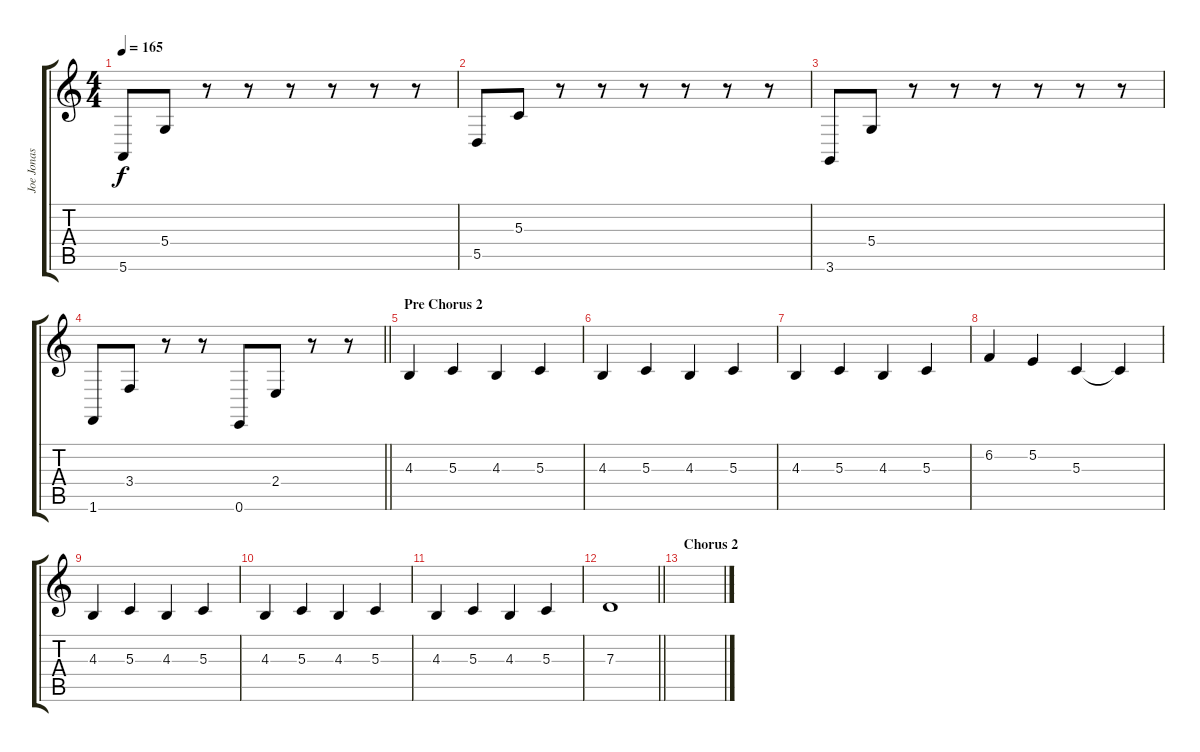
\track ("Joe Jonas" "Joe Jonas") {instrument acousticgrandpiano}
\staff {score tabs}
\tuning (E4 B3 G3 D3 A2 E2) {hide}
\ts (4 4)
\tempo 165
\clef g2
\ks c
5.6.8{dy f} 5.4.8 r.8 r.8 r.8 r.8 r.8 r.8 |
5.5.8 5.3.8 r.8 r.8 r.8 r.8 r.8 r.8 |
3.6.8 5.4.8 r.8 r.8 r.8 r.8 r.8 r.8 |
\barLineRight lightlight
1.6.8 3.4.8 r.8 r.8 0.6.8 2.4.8 r.8 r.8 |
\section ("" "Pre Chorus 2")
4.3.4 5.3.4 4.3.4 5.3.4 |
4.3.4 5.3.4 4.3.4 5.3.4 |
4.3.4 5.3.4 4.3.4 5.3.4 |
6.2.4 5.2.4 5.3.4 5.3{t}.4 |
4.3.4 5.3.4 4.3.4 5.3.4 |
4.3.4 5.3.4 4.3.4 5.3.4 |
4.3.4 5.3.4 4.3.4 5.3.4 |
\barLineRight lightlight
7.3.1 |
\section ("" "Chorus 2")
